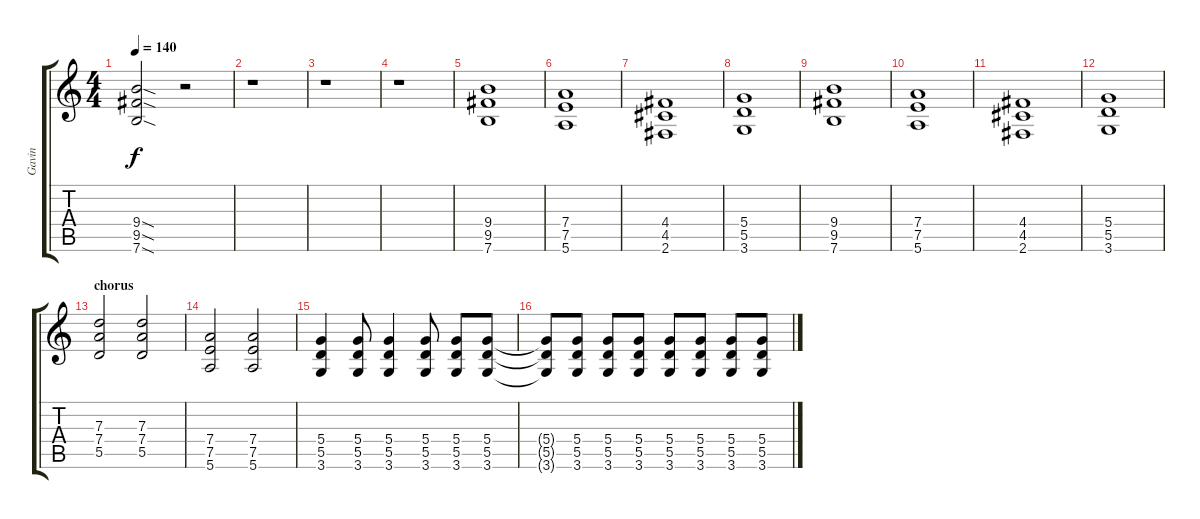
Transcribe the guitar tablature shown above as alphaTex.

\track ("Gavin " "Gavin ") {instrument distortionguitar}
\staff {score tabs}
\tuning (E4 B3 G3 D3 A2 E2) {hide}
\ts (4 4)
\tempo 140
\clef g2
\ks c
(9.4{sod} 9.5{sod} 7.6{sod}).2{dy f} r.2 |
r.1 |
r.1 |
r.1 |
(9.4 9.5 7.6).1{volume 7} |
(7.4 7.5 5.6).1 |
(4.4 4.5 2.6).1 |
(5.4 5.5 3.6).1 |
(9.4 9.5 7.6).1 |
(7.4 7.5 5.6).1 |
(4.4 4.5 2.6).1 |
(5.4 5.5 3.6).1 |
\section ("" "chorus")
(7.3 7.4 5.5).2{volume 12} (7.3 7.4 5.5).2 |
(7.4 7.5 5.6).2 (7.4 7.5 5.6).2 |
(5.4 5.5 3.6).4 (5.4 5.5 3.6).8 (5.4 5.5 3.6).4 (5.4 5.5 3.6).8 (5.4 5.5 3.6).8 (5.4 5.5 3.6).8 |
(5.4{t} 5.5{t} 3.6{t}).8 (5.4 5.5 3.6).8 (5.4 5.5 3.6).8 (5.4 5.5 3.6).8 (5.4 5.5 3.6).8 (5.4 5.5 3.6).8 (5.4 5.5 3.6).8 (5.4 5.5 3.6).8
